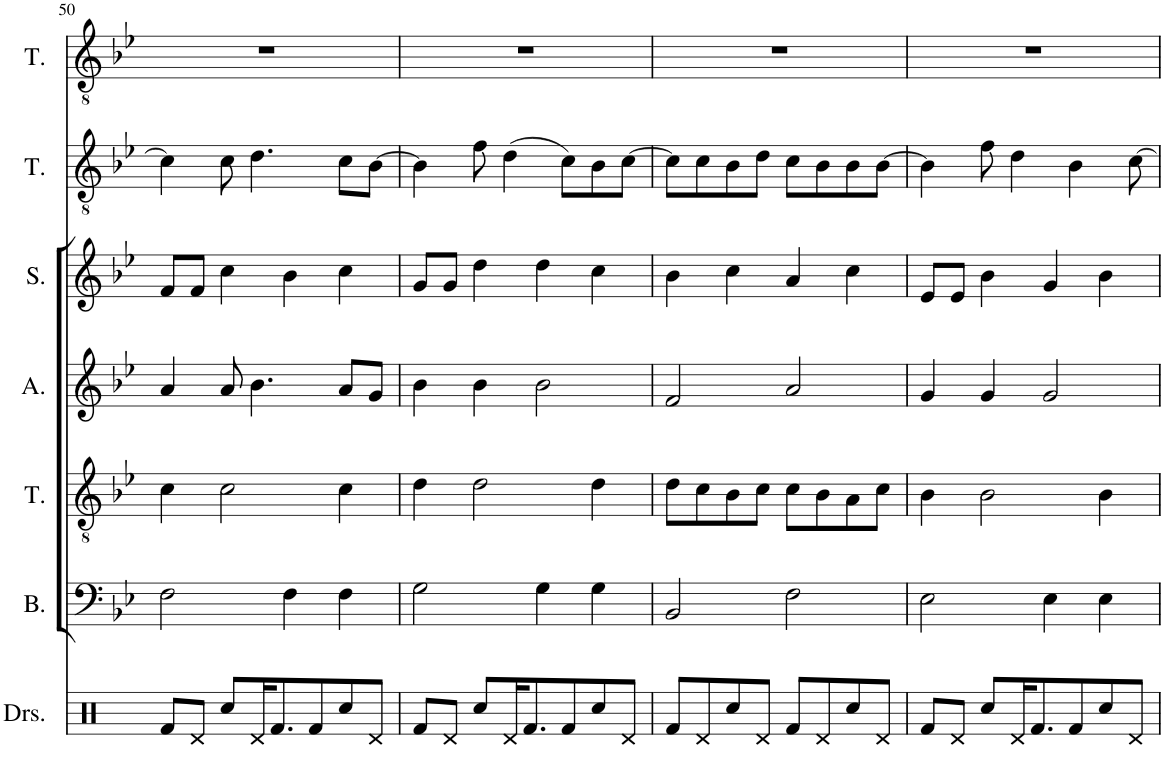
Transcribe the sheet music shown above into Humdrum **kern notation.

**kern	**kern	**kern	**kern	**kern	**kern	**kern
*part7	*part6	*part5	*part4	*part3	*part2	*part1
*staff7	*staff6	*staff5	*staff4	*staff3	*staff2	*staff1
*I"Drumset	*I"Bass	*I"Tenor	*I"Alto	*I"Soprano	*I"Tenor	*I"Tenor
*I'Drs.	*I'B.	*I'T.	*I'A.	*I'S.	*I'T.	*I'T.
!!LO:PB:g=z
*clefX	*clefF4	*clefGv2	*clefG2	*clefG2	*clefGv2	*clefGv2
*k[]	*k[b-e-]	*k[b-e-]	*k[b-e-]	*k[b-e-]	*k[b-e-]	*k[b-e-]
*M4/4	*M4/4	*M4/4	*M4/4	*M4/4	*M4/4	*M4/4
=50	=50	=50	=50	=50	=50	=50
8Rf/L	2F\	4c\	4a/	8f/L	4c\]	1r
8Rd/J	.	.	.	8f/J	.	.
8Rcc/L	.	2c\	8a/	4cc\	8c\	.
16Rd/K	.	.	4.b-\	.	4.d\	.
8.Rf/	.	.	.	.	.	.
.	4F\	.	.	4b-\	.	.
8Rf/	.	.	.	.	.	.
8Rcc/	4F\	4c\	8a/L	4cc\	8c\L	.
8Rd/J	.	.	8g/J	.	[8B-\J	.
=51	=51	=51	=51	=51	=51	=51
8Rf/L	2G\	4d\	4b-\	8g/L	4B-\]	1r
8Rd/J	.	.	.	8g/J	.	.
8Rcc/L	.	2d\	4b-\	4dd\	8f\	.
16Rd/K	.	.	.	.	(4d\	.
8.Rf/	.	.	.	.	.	.
.	4G\	.	2b-\	4dd\	.	.
8Rf/	.	.	.	.	8c\L)	.
8Rcc/	4G\	4d\	.	4cc\	8B-\	.
8Rd/J	.	.	.	.	[8c\J	.
=52	=52	=52	=52	=52	=52	=52
8Rf/L	2BB-/	8d\L	2f/	4b-\	8c\L]	1r
8Rd/	.	8c\	.	.	8c\	.
8Rcc/	.	8B-\	.	4cc\	8B-\	.
8Rd/J	.	8c\J	.	.	8d\J	.
8Rf/L	2F\	8c\L	2a/	4a/	8c\L	.
8Rd/	.	8B-\	.	.	8B-\	.
8Rcc/	.	8A\	.	4cc\	8B-\	.
8Rd/J	.	8c\J	.	.	[8B-\J	.
=53	=53	=53	=53	=53	=53	=53
8Rf/L	2E-\	4B-\	4g/	8e-/L	4B-\]	1r
8Rd/J	.	.	.	8e-/J	.	.
8Rcc/L	.	2B-\	4g/	4b-\	8f\	.
16Rd/K	.	.	.	.	4d\	.
8.Rf/	.	.	.	.	.	.
.	4E-\	.	2g/	4g/	.	.
8Rf/	.	.	.	.	4B-\	.
8Rcc/	4E-\	4B-\	.	4b-\	.	.
8Rd/J	.	.	.	.	[8c\	.
=	=	=	=	=	=	=
*-	*-	*-	*-	*-	*-	*-
